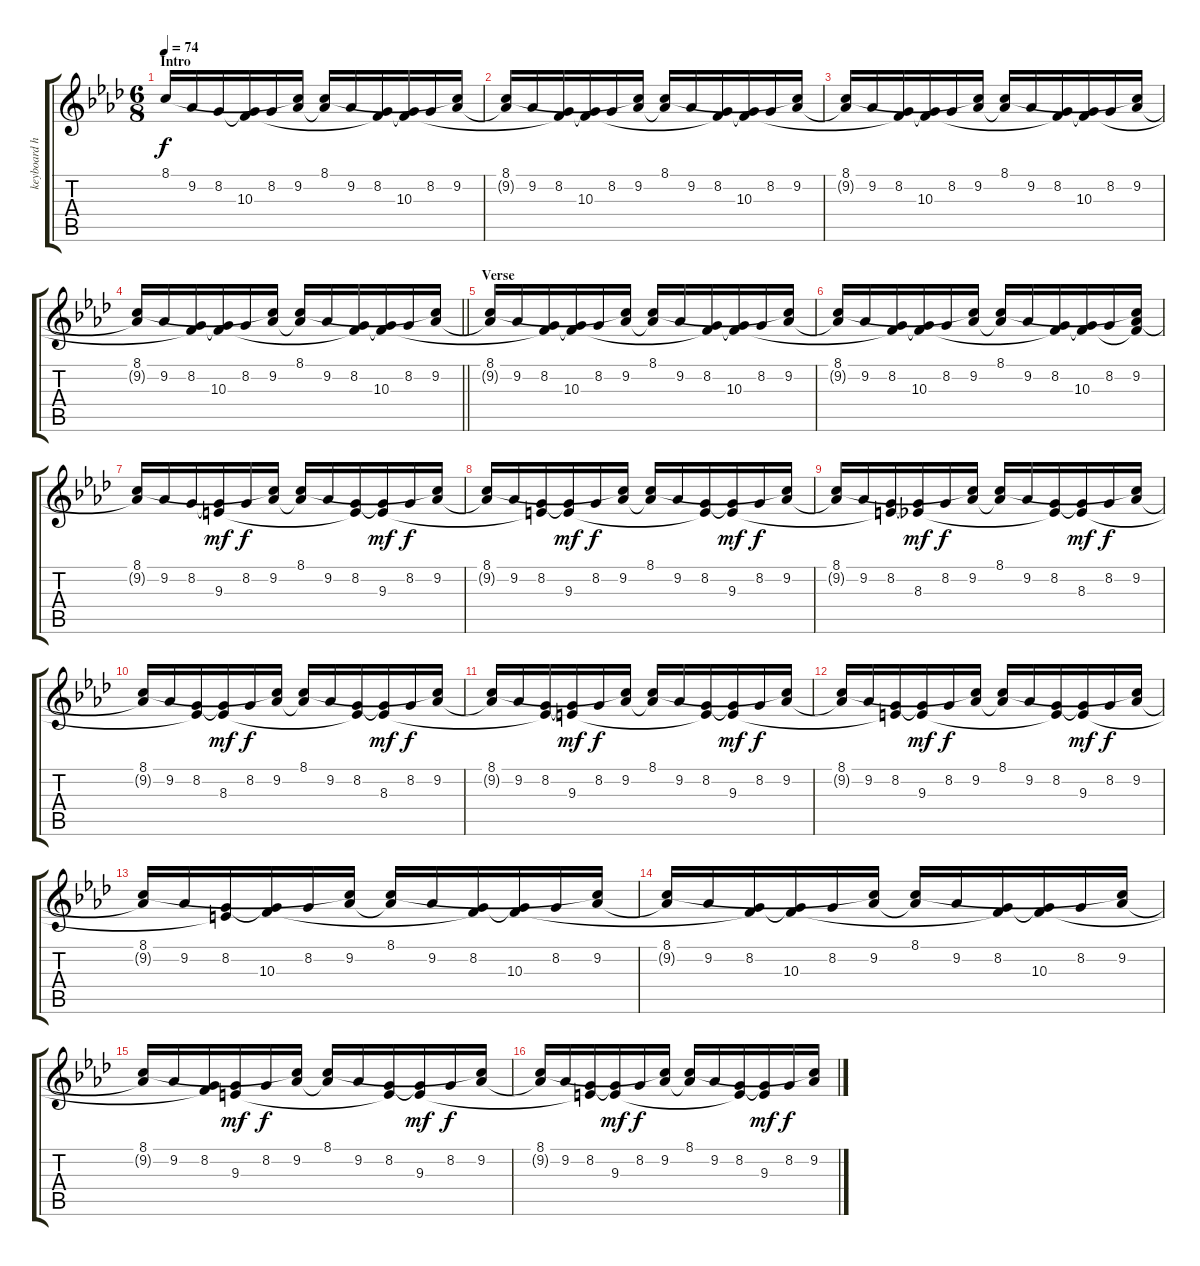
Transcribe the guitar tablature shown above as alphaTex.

\track ("keyboard high" "keyboard h") {instrument brightacousticpiano}
\staff {score tabs}
\tuning (E4 B3 G3 D3 A2 E2) {hide}
\ts (6 8)
\section ("" "Intro")
\tempo 74
\clef g2
\ks ab
8.1.16{dy f instrument brightacousticpiano} 9.2.16 8.2.16 (8.2{t} 10.3).16 8.2.16 (8.1{t} 9.2).16 (8.1 9.2{t}).16 9.2.16 (8.2 10.3{t}).16 (8.2{t} 10.3).16 8.2.16 (8.1{t} 9.2).16 |
(8.1 9.2{t}).16 9.2.16 (8.2 10.3{t}).16 (8.2{t} 10.3).16 8.2.16 (8.1{t} 9.2).16 (8.1 9.2{t}).16 9.2.16 (8.2 10.3{t}).16 (8.2{t} 10.3).16 8.2.16 (8.1{t} 9.2).16 |
(8.1 9.2{t}).16 9.2.16 (8.2 10.3{t}).16 (8.2{t} 10.3).16 8.2.16 (8.1{t} 9.2).16 (8.1 9.2{t}).16 9.2.16 (8.2 10.3{t}).16 (8.2{t} 10.3).16 8.2.16 (8.1{t} 9.2).16 |
\barLineRight lightlight
(8.1 9.2{t}).16 9.2.16 (8.2 10.3{t}).16 (8.2{t} 10.3).16 8.2.16 (8.1{t} 9.2).16 (8.1 9.2{t}).16 9.2.16 (8.2 10.3{t}).16 (8.2{t} 10.3).16 8.2.16 (8.1{t} 9.2).16 |
\section ("" "Verse")
(8.1 9.2{t}).16 9.2.16 (8.2 10.3{t}).16 (8.2{t} 10.3).16 8.2.16 (8.1{t} 9.2).16 (8.1 9.2{t}).16 9.2.16 (8.2 10.3{t}).16 (8.2{t} 10.3).16 8.2.16 (8.1{t} 9.2).16 |
(8.1 9.2{t}).16 9.2.16 (8.2 10.3{t}).16 (8.2{t} 10.3).16 8.2.16 (8.1{t} 9.2).16 (8.1 9.2{t}).16 9.2.16 (8.2 10.3{t}).16 (8.2{t} 10.3).16 8.2.16 (8.1{t} 9.2 10.3{t}).16 |
(8.1 9.2{t}).16 9.2.16 8.2.16 (8.2{t} 9.3).16{dy mf} 8.2.16{dy f} (8.1{t} 9.2).16 (8.1 9.2{t}).16 9.2.16 (8.2 9.3{t}).16 (8.2{t} 9.3).16{dy mf} 8.2.16{dy f} (8.1{t} 9.2).16 |
(8.1 9.2{t}).16 9.2.16 (8.2 9.3{t}).16 (8.2{t} 9.3).16{dy mf} 8.2.16{dy f} (8.1{t} 9.2).16 (8.1 9.2{t}).16 9.2.16 (8.2 9.3{t}).16 (8.2{t} 9.3).16{dy mf} 8.2.16{dy f} (8.1{t} 9.2).16 |
(8.1 9.2{t}).16 9.2.16 (8.2 9.3{t}).16 (8.2{t} 8.3).16{dy mf} 8.2.16{dy f} (8.1{t} 9.2).16 (8.1 9.2{t}).16 9.2.16 (8.2 8.3{t}).16 (8.2{t} 8.3).16{dy mf} 8.2.16{dy f} (8.1{t} 9.2).16 |
(8.1 9.2{t}).16 9.2.16 (8.2 8.3{t}).16 (8.2{t} 8.3).16{dy mf} 8.2.16{dy f} (8.1{t} 9.2).16 (8.1 9.2{t}).16 9.2.16 (8.2 8.3{t}).16 (8.2{t} 8.3).16{dy mf} 8.2.16{dy f} (8.1{t} 9.2).16 |
(8.1 9.2{t}).16 9.2.16 (8.2 8.3{t}).16 (8.2{t} 9.3).16{dy mf} 8.2.16{dy f} (8.1{t} 9.2).16 (8.1 9.2{t}).16 9.2.16 (8.2 9.3{t}).16 (8.2{t} 9.3).16{dy mf} 8.2.16{dy f} (8.1{t} 9.2).16 |
(8.1 9.2{t}).16 9.2.16 (8.2 9.3{t}).16 (8.2{t} 9.3).16{dy mf} 8.2.16{dy f} (8.1{t} 9.2).16 (8.1 9.2{t}).16 9.2.16 (8.2 9.3{t}).16 (8.2{t} 9.3).16{dy mf} 8.2.16{dy f} (8.1{t} 9.2).16 |
(8.1 9.2{t}).16 9.2.16 (8.2 9.3{t}).16 (8.2{t} 10.3).16 8.2.16 (8.1{t} 9.2).16 (8.1 9.2{t}).16 9.2.16 (8.2 10.3{t}).16 (8.2{t} 10.3).16 8.2.16 (8.1{t} 9.2).16 |
(8.1 9.2{t}).16 9.2.16 (8.2 10.3{t}).16 (8.2{t} 10.3).16 8.2.16 (8.1{t} 9.2).16 (8.1 9.2{t}).16 9.2.16 (8.2 10.3{t}).16 (8.2{t} 10.3).16 8.2.16 (8.1{t} 9.2).16 |
(8.1 9.2{t}).16 9.2.16 (8.2 10.3{t}).16 (8.2{t} 9.3).16{dy mf} 8.2.16{dy f} (8.1{t} 9.2).16 (8.1 9.2{t}).16 9.2.16 (8.2 9.3{t}).16 (8.2{t} 9.3).16{dy mf} 8.2.16{dy f} (8.1{t} 9.2).16 |
(8.1 9.2{t}).16 9.2.16 (8.2 9.3{t}).16 (8.2{t} 9.3).16{dy mf} 8.2.16{dy f} (8.1{t} 9.2).16 (8.1 9.2{t}).16 9.2.16 (8.2 9.3{t}).16 (8.2{t} 9.3).16{dy mf} 8.2.16{dy f} (8.1{t} 9.2).16
